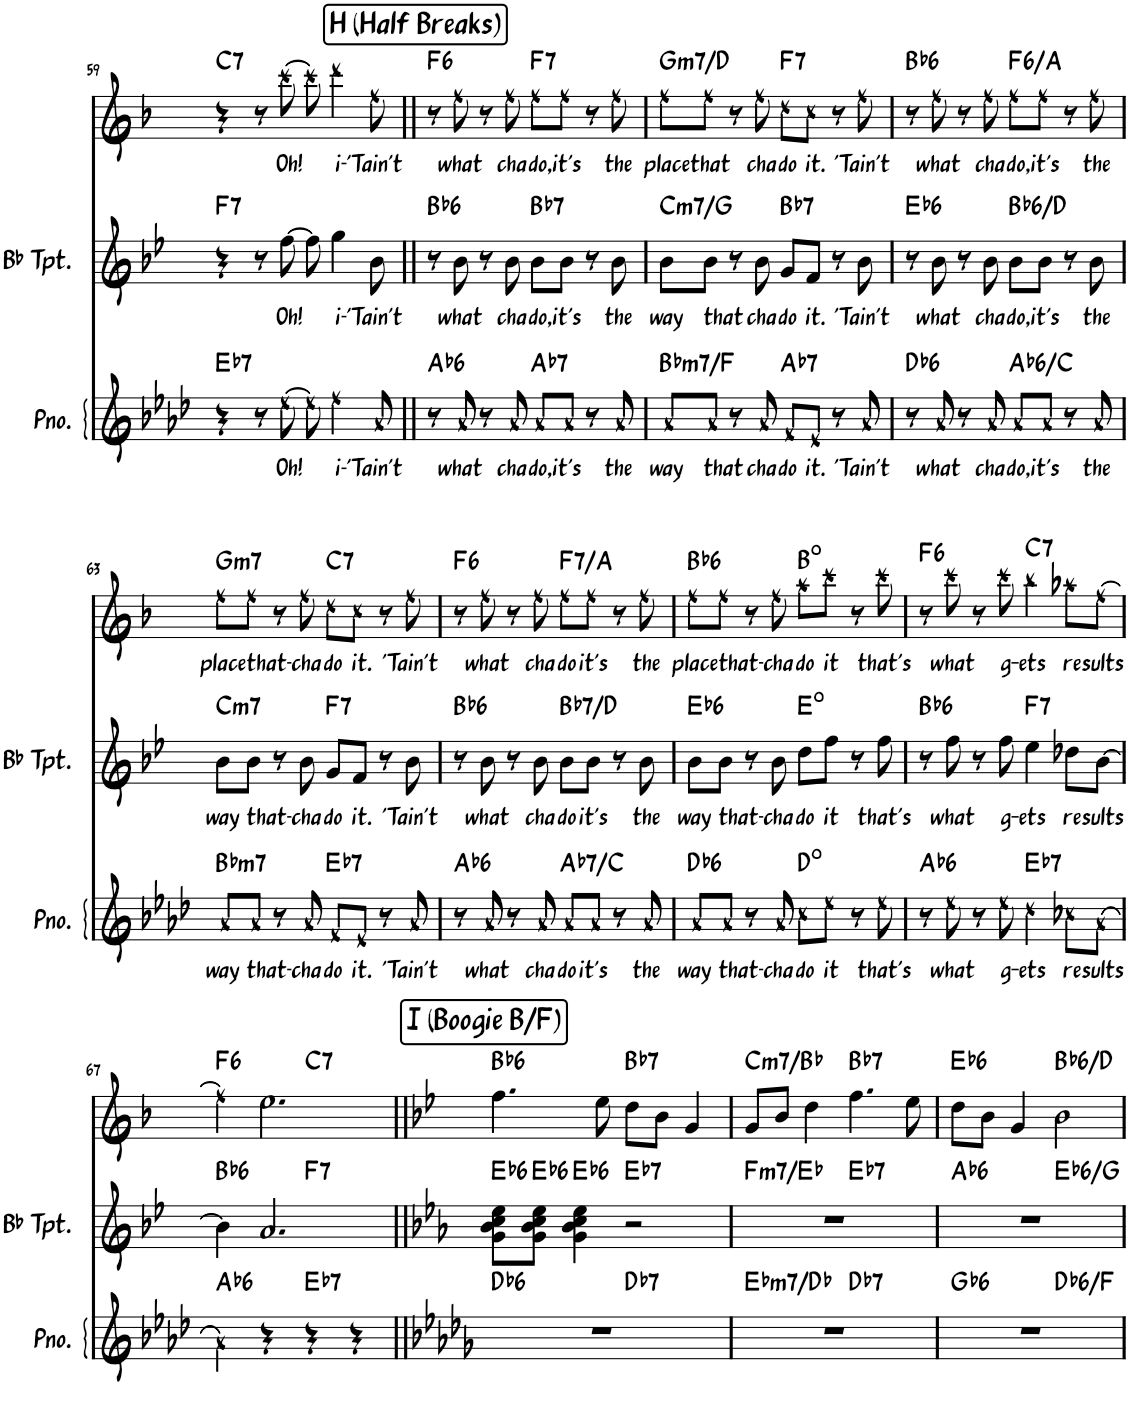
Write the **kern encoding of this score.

**kern	**text	**harte	**kern	**text	**harte	**kern	**text	**harte
*part3	*part3	*part3	*part2	*part2	*part2	*part1	*part1	*part1
*staff3	*staff3	*	*staff2	*staff2	*	*staff1	*staff1	*
*I"Piano	*	*	*I"Bb Trumpet	*	*	*I"Alto Sax	*	*
*I'Pno.	*	*	*I'Bb Tpt.	*	*	*I'Sax	*	*
!!LO:PB:g=z
*clefG2	*	*	*clefG2	*	*	*clefG2	*	*
*	*	*	*Trd1c2	*	*	*Trd5c9	*	*
*k[b-e-a-d-]	*	*	*k[b-e-]	*	*	*k[b-]	*	*
*M4/4	*	*	*M4/4	*	*	*M4/4	*	*
=59	=59	=59	=59	=59	=59	=59	=59	=59
!	!	!LO:H:kt=7	!	!	!LO:H:kt=7	!	!	!LO:H:kt=7
4r	.	Eb:7	4r	.	F:7	4r	.	C:7
8r	.	.	8r	.	.	8r	.	.
!	!LO:LY:b	!	!	!LO:LY:b	!	!	!LO:LY:b	!
[8ee-\	Oh!	.	[8ff\	Oh!	.	[8ccc\	Oh!	.
8ee-\]	.	.	8ff\]	.	.	8ccc\]	.	.
!	!LO:LY:b	!	!	!LO:LY:b	!	!	!LO:LY:b	!
4ff\	i-	.	4gg\	i-	.	4ddd\	i-	.
!	!LO:LY:b	!	!	!LO:LY:b	!	!	!LO:LY:b	!
8a-/	-'Tain't	.	8b-\	-'Tain't	.	8ff\	-'Tain't	.
!!LO:REH:place=s1:a:cj:fs=14:t=H (Half Breaks)
=60||	=60||	=60||	=60||	=60||	=60||	=60||	=60||	=60||
!	!	!LO:H:kt=6	!	!	!LO:H:kt=6	!	!	!LO:H:kt=6
8r	.	Ab:maj6	8r	.	Bb:maj6	8r	.	F:maj6
!	!LO:LY:b	!	!	!LO:LY:b	!	!	!LO:LY:b	!
8a-/	what	.	8b-\	what	.	8ff\	what	.
8r	.	.	8r	.	.	8r	.	.
!	!LO:LY:b	!	!	!LO:LY:b	!	!	!LO:LY:b	!
8a-/	cha	.	8b-\	cha	.	8ff\	cha	.
!	!LO:LY:b	!LO:H:kt=7	!	!LO:LY:b	!LO:H:kt=7	!	!LO:LY:b	!LO:H:kt=7
8a-/L	do,	Ab:7	8b-\L	do,	Bb:7	8ff\L	do,	F:7
!	!LO:LY:b	!	!	!LO:LY:b	!	!	!LO:LY:b	!
8a-/J	it's	.	8b-\J	it's	.	8ff\J	it's	.
8r	.	.	8r	.	.	8r	.	.
!	!LO:LY:b	!	!	!LO:LY:b	!	!	!LO:LY:b	!
8a-/	the	.	8b-\	the	.	8ff\	the	.
=61	=61	=61	=61	=61	=61	=61	=61	=61
!	!LO:LY:b	!LO:H:kt=m7	!	!LO:LY:b	!LO:H:kt=m7	!	!LO:LY:b	!LO:H:kt=m7
8a-/L	way	Bb:min7/5	8b-\L	way	C:min7/5	8ff\L	place	G:min7/5
!	!LO:LY:b	!	!	!LO:LY:b	!	!	!LO:LY:b	!
8a-/J	that-	.	8b-\J	that-	.	8ff\J	that	.
8r	.	.	8r	.	.	8r	.	.
!	!LO:LY:b	!	!	!LO:LY:b	!	!	!LO:LY:b	!
8a-/	-cha	.	8b-\	-cha	.	8ff\	cha	.
!	!LO:LY:b	!LO:H:kt=7	!	!LO:LY:b	!LO:H:kt=7	!	!LO:LY:b	!LO:H:kt=7
8f/L	do	Ab:7	8g/L	do	Bb:7	8dd\L	do	F:7
!	!LO:LY:b	!	!	!LO:LY:b	!	!	!LO:LY:b	!
8e-/J	it.	.	8f/J	it.	.	8cc\J	it.	.
8r	.	.	8r	.	.	8r	.	.
!	!LO:LY:b	!	!	!LO:LY:b	!	!	!LO:LY:b	!
8a-/	'Tain't	.	8b-\	'Tain't	.	8ff\	'Tain't	.
=62	=62	=62	=62	=62	=62	=62	=62	=62
!	!	!LO:H:kt=6	!	!	!LO:H:kt=6	!	!	!LO:H:kt=6
8r	.	Db:maj6	8r	.	Eb:maj6	8r	.	Bb:maj6
!	!LO:LY:b	!	!	!LO:LY:b	!	!	!LO:LY:b	!
8a-/	what	.	8b-\	what	.	8ff\	what	.
8r	.	.	8r	.	.	8r	.	.
!	!LO:LY:b	!	!	!LO:LY:b	!	!	!LO:LY:b	!
8a-/	cha	.	8b-\	cha	.	8ff\	cha	.
!	!LO:LY:b	!LO:H:kt=6	!	!LO:LY:b	!LO:H:kt=6	!	!LO:LY:b	!LO:H:kt=6
8a-/L	do,	Ab:maj6/3	8b-\L	do,	Bb:maj6/3	8ff\L	do,	F:maj6/3
!	!LO:LY:b	!	!	!LO:LY:b	!	!	!LO:LY:b	!
8a-/J	it's	.	8b-\J	it's	.	8ff\J	it's	.
8r	.	.	8r	.	.	8r	.	.
!	!LO:LY:b	!	!	!LO:LY:b	!	!	!LO:LY:b	!
8a-/	the	.	8b-\	the	.	8ff\	the	.
!!LO:LB:g=z
=63	=63	=63	=63	=63	=63	=63	=63	=63
!	!LO:LY:b	!LO:H:kt=m7	!	!LO:LY:b	!LO:H:kt=m7	!	!LO:LY:b	!LO:H:kt=m7
8a-/L	way	Bb:min7	8b-\L	way	C:min7	8ff\L	place	G:min7
!	!LO:LY:b	!	!	!LO:LY:b	!	!	!LO:LY:b	!
8a-/J	that-	.	8b-\J	that-	.	8ff\J	that-	.
8r	.	.	8r	.	.	8r	.	.
!	!LO:LY:b	!	!	!LO:LY:b	!	!	!LO:LY:b	!
8a-/	-cha	.	8b-\	-cha	.	8ff\	-cha	.
!	!LO:LY:b	!LO:H:kt=7	!	!LO:LY:b	!LO:H:kt=7	!	!LO:LY:b	!LO:H:kt=7
8f/L	do	Eb:7	8g/L	do	F:7	8dd\L	do	C:7
!	!LO:LY:b	!	!	!LO:LY:b	!	!	!LO:LY:b	!
8e-/J	it.	.	8f/J	it.	.	8cc\J	it.	.
8r	.	.	8r	.	.	8r	.	.
!	!LO:LY:b	!	!	!LO:LY:b	!	!	!LO:LY:b	!
8a-/	'Tain't	.	8b-\	'Tain't	.	8ff\	'Tain't	.
=64	=64	=64	=64	=64	=64	=64	=64	=64
!	!	!LO:H:kt=6	!	!	!LO:H:kt=6	!	!	!LO:H:kt=6
8r	.	Ab:maj6	8r	.	Bb:maj6	8r	.	F:maj6
!	!LO:LY:b	!	!	!LO:LY:b	!	!	!LO:LY:b	!
8a-/	what	.	8b-\	what	.	8ff\	what	.
8r	.	.	8r	.	.	8r	.	.
!	!LO:LY:b	!	!	!LO:LY:b	!	!	!LO:LY:b	!
8a-/	cha	.	8b-\	cha	.	8ff\	cha	.
!	!LO:LY:b	!LO:H:kt=7	!	!LO:LY:b	!LO:H:kt=7	!	!LO:LY:b	!LO:H:kt=7
8a-/L	do	Ab:7/3	8b-\L	do	Bb:7/3	8ff\L	do	F:7/3
!	!LO:LY:b	!	!	!LO:LY:b	!	!	!LO:LY:b	!
8a-/J	it's	.	8b-\J	it's	.	8ff\J	it's	.
8r	.	.	8r	.	.	8r	.	.
!	!LO:LY:b	!	!	!LO:LY:b	!	!	!LO:LY:b	!
8a-/	the	.	8b-\	the	.	8ff\	the	.
=65	=65	=65	=65	=65	=65	=65	=65	=65
!	!LO:LY:b	!LO:H:kt=6	!	!LO:LY:b	!LO:H:kt=6	!	!LO:LY:b	!LO:H:kt=6
8a-/L	way	Db:maj6	8b-\L	way	Eb:maj6	8ff\L	place	Bb:maj6
!	!LO:LY:b	!	!	!LO:LY:b	!	!	!LO:LY:b	!
8a-/J	that-	.	8b-\J	that-	.	8ff\J	that-	.
8r	.	.	8r	.	.	8r	.	.
!	!LO:LY:b	!	!	!LO:LY:b	!	!	!LO:LY:b	!
8a-/	-cha	.	8b-\	-cha	.	8ff\	-cha	.
!	!LO:LY:b	!	!	!LO:LY:b	!	!	!LO:LY:b	!
8cc\L	do	D:dim	8dd\L	do	E:dim	8aa\L	do	B:dim
!	!LO:LY:b	!	!	!LO:LY:b	!	!	!LO:LY:b	!
8ee-\J	it	.	8ff\J	it	.	8ccc\J	it	.
8r	.	.	8r	.	.	8r	.	.
!	!LO:LY:b	!	!	!LO:LY:b	!	!	!LO:LY:b	!
8ee-\	that's	.	8ff\	that's	.	8ccc\	that's	.
=66	=66	=66	=66	=66	=66	=66	=66	=66
!	!	!LO:H:kt=6	!	!	!LO:H:kt=6	!	!	!LO:H:kt=6
8r	.	Ab:maj6	8r	.	Bb:maj6	8r	.	F:maj6
!	!LO:LY:b	!	!	!LO:LY:b	!	!	!LO:LY:b	!
8ee-\	what	.	8ff\	what	.	8ccc\	what	.
8r	.	.	8r	.	.	8r	.	.
!	!LO:LY:b	!	!	!LO:LY:b	!	!	!LO:LY:b	!
8ee-\	g-	.	8ff\	g-	.	8ccc\	g-	.
!	!LO:LY:b	!LO:H:kt=7	!	!LO:LY:b	!LO:H:kt=7	!	!LO:LY:b	!LO:H:kt=7
4dd-\	-ets	Eb:7	4ee-\	-ets	F:7	4bb-\	-ets	C:7
!	!LO:LY:b	!	!	!LO:LY:b	!	!	!LO:LY:b	!
8cc-X\L	re-	.	8dd-X\L	re-	.	8aa-X\L	re-	.
!	!LO:LY:b	!	!	!LO:LY:b	!	!	!LO:LY:b	!
[8a-\J	-sults	.	[8b-\J	-sults	.	[8ff\J	-sults	.
!!LO:LB:g=z
=67	=67	=67	=67	=67	=67	=67	=67	=67
!	!	!LO:H:kt=6	!	!	!LO:H:kt=6	!	!	!LO:H:kt=6
*	*	*	*^	*	*	*^	*	*
4a-\]	.	Ab:maj6	4b-\]	2ryy	.	Bb:maj6	4ff\]	2ryy	.	F:maj6
4r	.	.	2.a/	.	.	.	2.ee\	.	.	.
!	!	!LO:H:kt=7	!	!	!	!LO:H:kt=7	!	!	!	!LO:H:kt=7
4r	.	Eb:7	.	2ryy	.	F:7	.	2ryy	.	C:7
4r	.	.	.	.	.	.	.	.	.	.
*	*	*	*v	*v	*	*	*	*	*	*
*	*	*	*	*	*	*v	*v	*	*
!!LO:REH:place=s1:a:fs=14:t=I (Boogie B/F)
=68||	=68||	=68||	=68||	=68||	=68||	=68||	=68||	=68||
*k[b-e-a-d-g-]	*	*	*k[b-e-a-]	*	*	*k[b-e-]	*	*
*	*	*	*^	*	*	*^	*	*
!	!	!LO:H:kt=6	!	!	!	!LO:H:kt=6	!	!	!	!LO:H:kt=6
*	*	*	*v	*v	*	*	*	*	*	*
*^	*	*	*	*	*	*v	*v	*	*
1r	2ryy	.	Db:maj6	8g\ 8b-\ 8cc\ 8ee-\L	.	Eb:maj6	4.ff\	.	Bb:maj6
!	!	!	!	!	!	!LO:H:kt=6	!	!	!
.	.	.	.	8g\ 8b-\ 8cc\ 8ee-\J	.	Eb:maj6	.	.	.
!	!	!	!	!	!	!LO:H:kt=6	!	!	!
.	.	.	.	4g\ 4b-\ 4cc\ 4ee-\	.	Eb:maj6	.	.	.
.	.	.	.	.	.	.	8ee-\	.	.
!	!	!	!LO:H:kt=7	!	!	!LO:H:kt=7	!	!	!LO:H:kt=7
.	2ryy	.	Db:7	2r	.	Eb:7	8dd\L	.	Bb:7
.	.	.	.	.	.	.	8b-\J	.	.
.	.	.	.	.	.	.	4g/	.	.
=69	=69	=69	=69	=69	=69	=69	=69	=69	=69
!	!	!	!LO:H:kt=m7	!	!	!LO:H:kt=m7	!	!	!LO:H:kt=m7
*	*	*	*	*^	*	*	*	*	*
1r	2ryy	.	Eb:min7/b7	1r	2ryy	.	F:min7/b7	8g/L	.	C:min7/b7
.	.	.	.	.	.	.	.	8b-/J	.	.
.	.	.	.	.	.	.	.	4dd\	.	.
!	!	!	!LO:H:kt=7	!	!	!	!LO:H:kt=7	!	!	!LO:H:kt=7
.	2ryy	.	Db:7	.	2ryy	.	Eb:7	4.ff\	.	Bb:7
.	.	.	.	.	.	.	.	8ee-\	.	.
=70	=70	=70	=70	=70	=70	=70	=70	=70	=70	=70
!	!	!	!LO:H:kt=6	!	!	!	!LO:H:kt=6	!	!	!LO:H:kt=6
1r	2ryy	.	Gb:maj6	1r	2ryy	.	Ab:maj6	8dd\L	.	Eb:maj6
.	.	.	.	.	.	.	.	8b-\J	.	.
.	.	.	.	.	.	.	.	4g/	.	.
!	!	!	!LO:H:kt=6	!	!	!	!LO:H:kt=6	!	!	!LO:H:kt=6
.	2ryy	.	Db:maj6/3	.	2ryy	.	Eb:maj6/3	2b-\	.	Bb:maj6/3
*v	*v	*	*	*	*	*	*	*	*	*
*	*	*	*v	*v	*	*	*	*	*
=	=	=	=	=	=	=	=	=
*-	*-	*-	*-	*-	*-	*-	*-	*-
